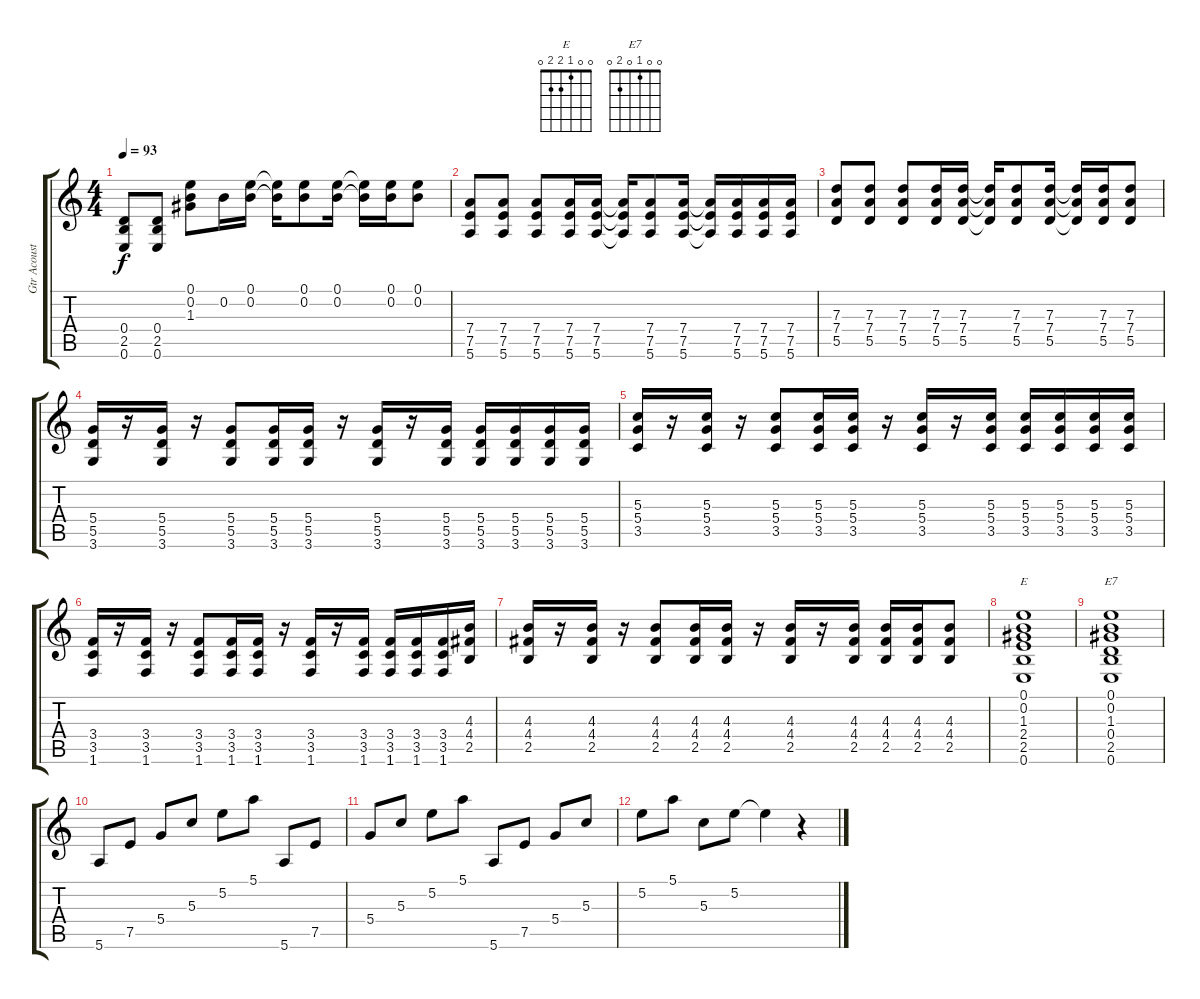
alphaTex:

\track ("Gtr Acoustique" "Gtr Acoust") {instrument electricguitarclean}
\staff {score tabs}
\tuning (E4 B3 G3 D3 A2 E2) {hide}
\chord ("E" 0 0 1 2 2 0)
\chord ("E7" 0 0 1 0 2 0)
\ts (4 4)
\tempo 93
\clef g2
\ks c
(0.4 2.5 0.6).8{dy f} (0.4 2.5 0.6).8 (0.1 0.2 1.3).8 0.2.16 (0.1 0.2).16 (0.1{t} 0.2{t}).16 (0.1 0.2).8 (0.1 0.2).16 (0.1{t} 0.2{t}).16 (0.1 0.2).16 (0.1 0.2).8 |
(7.4 7.5 5.6).8 (7.4 7.5 5.6).8 (7.4 7.5 5.6).8 (7.4 7.5 5.6).16 (7.4 7.5 5.6).16 (7.4{t} 7.5{t} 5.6{t}).16 (7.4 7.5 5.6).8 (7.4 7.5 5.6).16 (7.4{t} 7.5{t} 5.6{t}).16 (7.4 7.5 5.6).16 (7.4 7.5 5.6).16 (7.4 7.5 5.6).16 |
(7.3 7.4 5.5).8 (7.3 7.4 5.5).8 (7.3 7.4 5.5).8 (7.3 7.4 5.5).16 (7.3 7.4 5.5).16 (7.3{t} 7.4{t} 5.5{t}).16 (7.3 7.4 5.5).8 (7.3 7.4 5.5).16 (7.3{t} 7.4{t} 5.5{t}).16 (7.3 7.4 5.5).16 (7.3 7.4 5.5).8 |
(5.4 5.5 3.6).16 r.16 (5.4 5.5 3.6).16 r.16 (5.4 5.5 3.6).8 (5.4 5.5 3.6).16 (5.4 5.5 3.6).16 r.16 (5.4 5.5 3.6).16 r.16 (5.4 5.5 3.6).16 (5.4 5.5 3.6).16 (5.4 5.5 3.6).16 (5.4 5.5 3.6).16 (5.4 5.5 3.6).16 |
(5.3 5.4 3.5).16 r.16 (5.3 5.4 3.5).16 r.16 (5.3 5.4 3.5).8 (5.3 5.4 3.5).16 (5.3 5.4 3.5).16 r.16 (5.3 5.4 3.5).16 r.16 (5.3 5.4 3.5).16 (5.3 5.4 3.5).16 (5.3 5.4 3.5).16 (5.3 5.4 3.5).16 (5.3 5.4 3.5).16 |
(3.4 3.5 1.6).16 r.16 (3.4 3.5 1.6).16 r.16 (3.4 3.5 1.6).8 (3.4 3.5 1.6).16 (3.4 3.5 1.6).16 r.16 (3.4 3.5 1.6).16 r.16 (3.4 3.5 1.6).16 (3.4 3.5 1.6).16 (3.4 3.5 1.6).16 (3.4 3.5 1.6).16 (4.3 4.4 2.5).16 |
(4.3 4.4 2.5).16 r.16 (4.3 4.4 2.5).16 r.16 (4.3 4.4 2.5).8 (4.3 4.4 2.5).16 (4.3 4.4 2.5).16 r.16 (4.3 4.4 2.5).16 r.16 (4.3 4.4 2.5).16 (4.3 4.4 2.5).16 (4.3 4.4 2.5).16 (4.3 4.4 2.5).8 |
(0.1 0.2 1.3 2.4 2.5 0.6).1{ch "E"} |
(0.1 0.2 1.3 0.4 2.5 0.6).1{ch "E7"} |
5.6.8 7.5.8 5.4.8 5.3.8 5.2.8 5.1.8 5.6.8 7.5.8 |
5.4.8 5.3.8 5.2.8 5.1.8 5.6.8 7.5.8 5.4.8 5.3.8 |
5.2.8 5.1.8 5.3.8 5.2.8 5.2{t}.4 r.4
